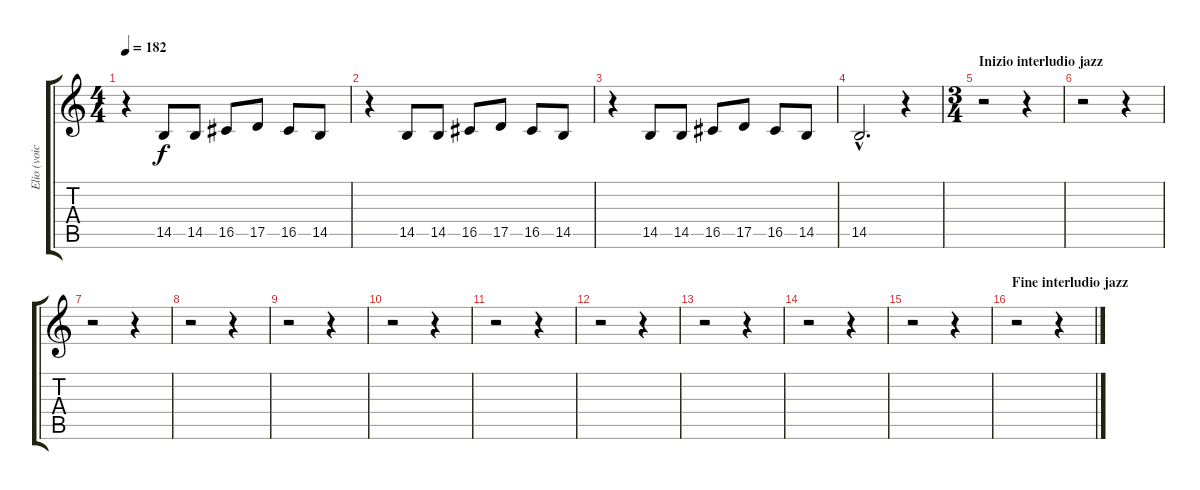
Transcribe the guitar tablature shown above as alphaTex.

\track ("Elio (voice)" "Elio (voic") {instrument clarinet}
\staff {score tabs}
\tuning (E4 B3 G3 D3 A2 E2) {hide}
\ts (4 4)
\tempo 182
\clef g2
\ks c
r.4{dy f} 14.5.8 14.5.8 16.5.8 17.5.8 16.5.8 14.5.8 |
r.4 14.5.8 14.5.8 16.5.8 17.5.8 16.5.8 14.5.8 |
r.4 14.5.8 14.5.8 16.5.8 17.5.8 16.5.8 14.5.8 |
14.5{hac}.2{d} r.4 |
\ts (3 4)
\section ("" "Inizio interludio jazz")
r.2 r.4 |
r.2 r.4 |
r.2 r.4 |
r.2 r.4 |
r.2 r.4 |
r.2 r.4 |
r.2 r.4 |
r.2 r.4 |
r.2 r.4 |
r.2 r.4 |
r.2 r.4 |
\section ("" "Fine interludio jazz")
r.2 r.4
